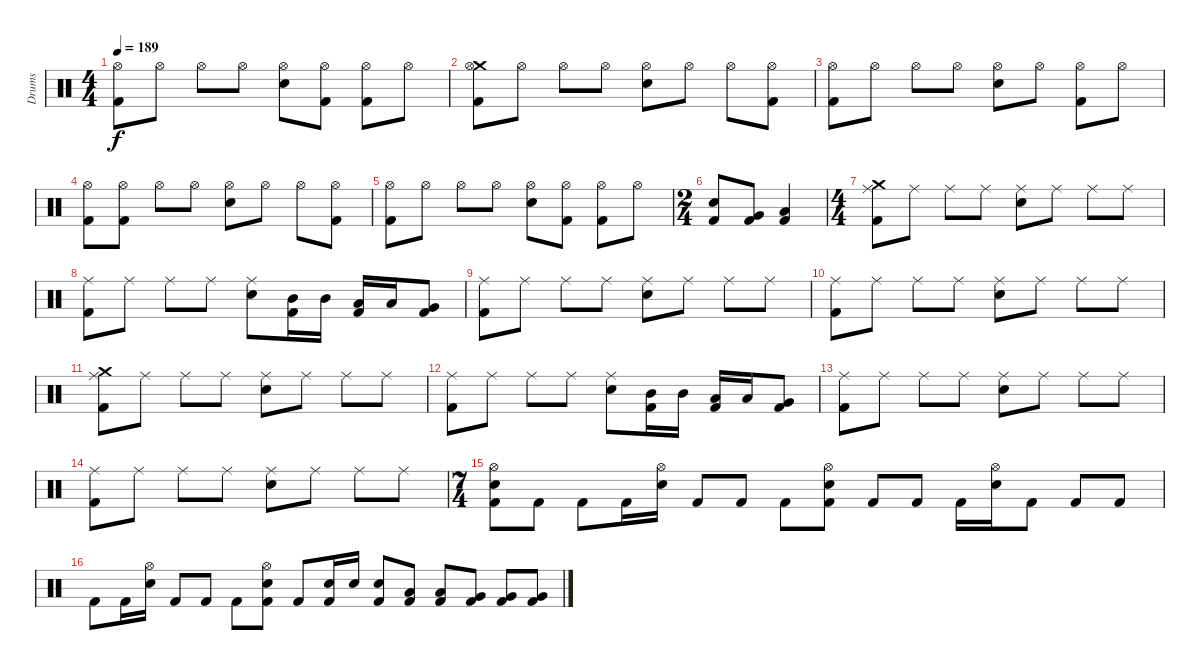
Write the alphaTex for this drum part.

\track ("Drums" "Drums") {instrument percussion}
\staff {score}
\articulation defaults
\ts (4 4)
\tempo 189
\clef neutral
\ks c
("Hi-Hat (open)" "Kick (hit) 2").8{dy f} "Hi-Hat (open)".8 "Hi-Hat (open)".8 "Hi-Hat (open)".8 ("Hi-Hat (open)" "Electric Snare (hit)").8 ("Hi-Hat (open)" "Kick (hit) 2").8 ("Hi-Hat (open)" "Kick (hit) 2").8 "Hi-Hat (open)".8 |
("Crash medium (hit)" "Hi-Hat (open)" "Kick (hit) 2").8 "Hi-Hat (open)".8 "Hi-Hat (open)".8 "Hi-Hat (open)".8 ("Hi-Hat (open)" "Electric Snare (hit)").8 "Hi-Hat (open)".8 "Hi-Hat (open)".8 ("Hi-Hat (open)" "Kick (hit) 2").8 |
("Hi-Hat (open)" "Kick (hit) 2").8 "Hi-Hat (open)".8 "Hi-Hat (open)".8 "Hi-Hat (open)".8 ("Hi-Hat (open)" "Electric Snare (hit)").8 "Hi-Hat (open)".8 ("Hi-Hat (open)" "Kick (hit) 2").8 "Hi-Hat (open)".8 |
("Hi-Hat (open)" "Kick (hit) 2").8 ("Hi-Hat (open)" "Kick (hit) 2").8 "Hi-Hat (open)".8 "Hi-Hat (open)".8 ("Hi-Hat (open)" "Electric Snare (hit)").8 "Hi-Hat (open)".8 "Hi-Hat (open)".8 ("Hi-Hat (open)" "Kick (hit) 2").8 |
("Hi-Hat (open)" "Kick (hit) 2").8 "Hi-Hat (open)".8 "Hi-Hat (open)".8 "Hi-Hat (open)".8 ("Hi-Hat (open)" "Electric Snare (hit)").8 ("Hi-Hat (open)" "Kick (hit) 2").8 ("Hi-Hat (open)" "Kick (hit) 2").8 "Hi-Hat (open)".8 |
\ts (2 4)
("Electric Snare (hit)" "Kick (hit) 2").8 ("Very Low Tom (hit)" "Kick (hit) 2").8 ("Low Tom (hit)" "Kick (hit) 2").4 |
\ts (4 4)
("Crash medium (hit)" "Ride (middle)" "Kick (hit) 2").8 "Ride (middle)".8 "Ride (middle)".8 "Ride (middle)".8 ("Ride (middle)" "Electric Snare (hit)").8 "Ride (middle)".8 "Ride (middle)".8 "Ride (middle)".8 |
("Ride (middle)" "Kick (hit) 2").8 "Ride (middle)".8 "Ride (middle)".8 "Ride (middle)".8 ("Ride (middle)" "Electric Snare (hit)").8 ("Mid Tom (hit)" "Kick (hit) 2").16 "Mid Tom (hit)".16 ("Low Tom (hit)" "Kick (hit) 2").16 "Low Tom (hit)".16 ("Very Low Tom (hit)" "Kick (hit) 2").8 |
("Ride (middle)" "Kick (hit) 2").8 "Ride (middle)".8 "Ride (middle)".8 "Ride (middle)".8 ("Ride (middle)" "Electric Snare (hit)").8 "Ride (middle)".8 "Ride (middle)".8 "Ride (middle)".8 |
("Ride (middle)" "Kick (hit) 2").8 "Ride (middle)".8 "Ride (middle)".8 "Ride (middle)".8 ("Ride (middle)" "Electric Snare (hit)").8 "Ride (middle)".8 "Ride (middle)".8 "Ride (middle)".8 |
("Crash medium (hit)" "Ride (middle)" "Kick (hit) 2").8 "Ride (middle)".8 "Ride (middle)".8 "Ride (middle)".8 ("Ride (middle)" "Electric Snare (hit)").8 "Ride (middle)".8 "Ride (middle)".8 "Ride (middle)".8 |
("Ride (middle)" "Kick (hit) 2").8 "Ride (middle)".8 "Ride (middle)".8 "Ride (middle)".8 ("Ride (middle)" "Electric Snare (hit)").8 ("Mid Tom (hit)" "Kick (hit) 2").16 "Mid Tom (hit)".16 ("Low Tom (hit)" "Kick (hit) 2").16 "Low Tom (hit)".16 ("Very Low Tom (hit)" "Kick (hit) 2").8 |
("Ride (middle)" "Kick (hit) 2").8 "Ride (middle)".8 "Ride (middle)".8 "Ride (middle)".8 ("Ride (middle)" "Electric Snare (hit)").8 "Ride (middle)".8 "Ride (middle)".8 "Ride (middle)".8 |
("Ride (middle)" "Kick (hit) 2").8 "Ride (middle)".8 "Ride (middle)".8 "Ride (middle)".8 ("Ride (middle)" "Electric Snare (hit)").8 "Ride (middle)".8 "Ride (middle)".8 "Ride (middle)".8 |
\ts (7 4)
("Hi-Hat (open)" "Electric Snare (hit)" "Kick (hit) 2").8 "Kick (hit) 2".8 "Kick (hit) 2".8 "Kick (hit) 2".16 ("Hi-Hat (open)" "Electric Snare (hit)").16 "Kick (hit) 2".8 "Kick (hit) 2".8 "Kick (hit) 2".8 ("Hi-Hat (open)" "Electric Snare (hit)" "Kick (hit) 2").8 "Kick (hit) 2".8 "Kick (hit) 2".8 "Kick (hit) 2".16 ("Hi-Hat (open)" "Electric Snare (hit)").16 "Kick (hit) 2".8 "Kick (hit) 2".8 "Kick (hit) 2".8 |
"Kick (hit) 2".8 "Kick (hit) 2".16 ("Hi-Hat (open)" "Electric Snare (hit)").16 "Kick (hit) 2".8 "Kick (hit) 2".8 "Kick (hit) 2".8 ("Hi-Hat (open)" "Electric Snare (hit)" "Kick (hit) 2").8 "Kick (hit) 2".8 ("Electric Snare (hit)" "Kick (hit) 2").16 "Electric Snare (hit)".16 ("Electric Snare (hit)" "Kick (hit) 2").8 ("Low Tom (hit)" "Kick (hit) 2").8 ("Low Tom (hit)" "Kick (hit) 2").8 ("Very Low Tom (hit)" "Kick (hit) 2").8 ("Very Low Tom (hit)" "Kick (hit) 2").8 ("Very Low Tom (hit)" "Kick (hit) 2").8
